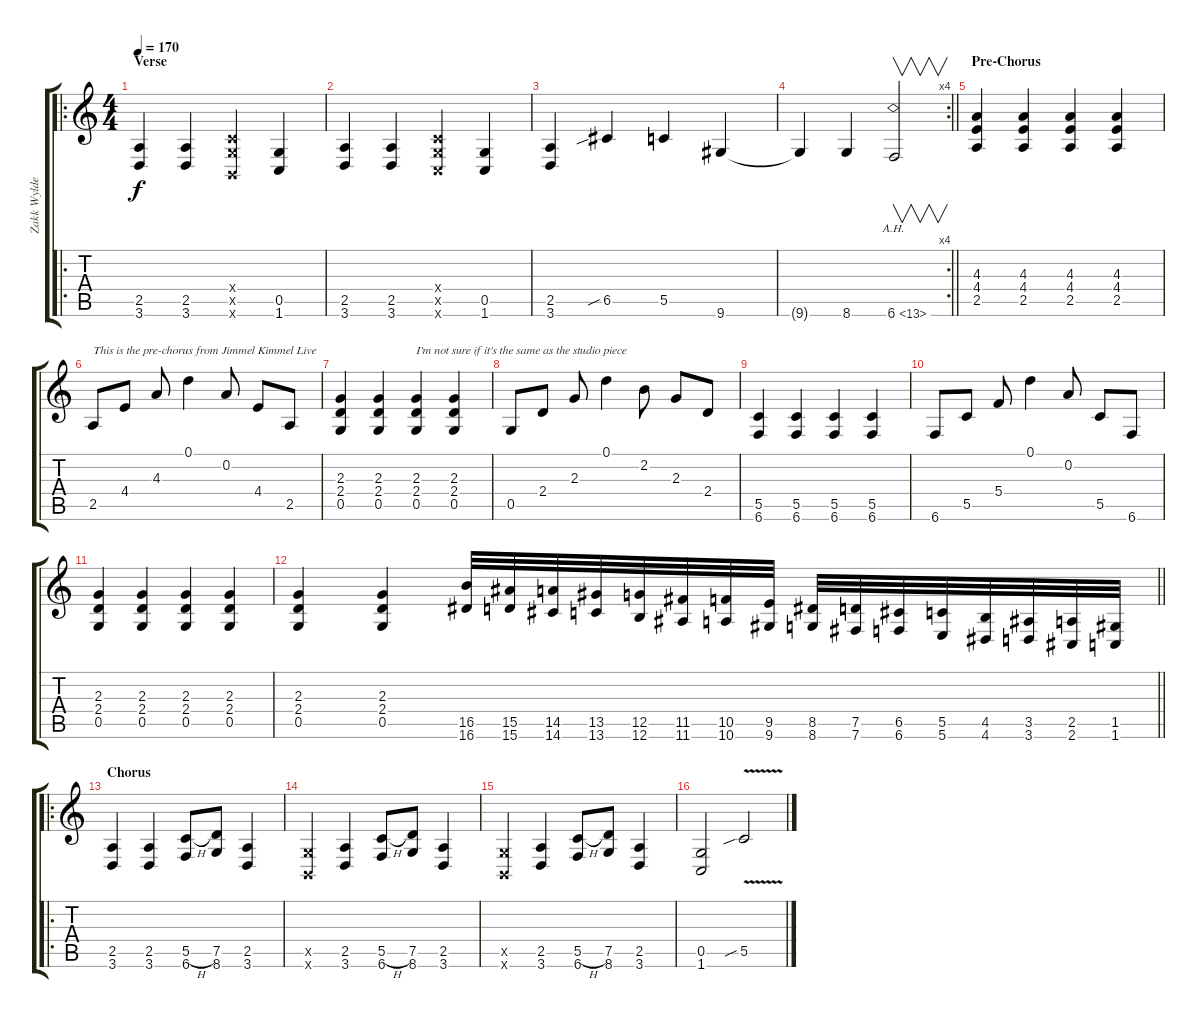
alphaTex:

\track ("Zakk Wylde" "Zakk Wylde") {instrument overdrivenguitar}
\staff {score tabs}
\tuning (D4 A3 F3 C3 G2 B1) {hide}
\ro
\ts (4 4)
\section ("" "Verse")
\tempo 170
\clef g2
\ks c
(2.5 3.6).4{dy f volume 13} (2.5 3.6).4 (0.4{x} 0.5{x} 0.6{x}).4 (0.5 1.6).4 |
(2.5 3.6).4 (2.5 3.6).4 (0.4{x} 0.5{x} 1.6{x}).4 (0.5 1.6).4 |
(2.5 3.6).4 6.5{sib}.4 5.5.4 9.6.4 |
\rc 4
\barLineRight lightlight
9.6{t}.4 8.6.4 6.6{ah 7}.2{v} |
\section ("" "Pre-Chorus")
(4.3 4.4 2.5).4{volume 15} (4.3 4.4 2.5).4 (4.3 4.4 2.5).4 (4.3 4.4 2.5).4 |
2.5.8{txt "This is the pre-chorus from Jimmel Kimmel Live"} 4.4.8 4.3.8 0.1.4 0.2.8 4.4.8 2.5.8 |
(2.3 2.4 0.5).4 (2.3 2.4 0.5).4 (2.3 2.4 0.5).4{txt "I'm not sure if it's the same as the studio piece"} (2.3 2.4 0.5).4 |
0.5.8 2.4.8 2.3.8 0.1.4 2.2.8 2.3.8 2.4.8 |
(5.5 6.6).4 (5.5 6.6).4 (5.5 6.6).4 (5.5 6.6).4 |
6.6.8 5.5.8 5.4.8 0.1.4 0.2.8 5.5.8 6.6.8 |
(2.3 2.4 0.5).4 (2.3 2.4 0.5).4 (2.3 2.4 0.5).4 (2.3 2.4 0.5).4 |
\barLineRight lightlight
(2.3 2.4 0.5).4 (2.3 2.4 0.5).4 (16.5 16.6).32{volume 16 instrument guitarfretnoise} (15.5 15.6).32 (14.5 14.6).32 (13.5 13.6).32 (12.5 12.6).32 (11.5 11.6).32 (10.5 10.6).32 (9.5 9.6).32 (8.5 8.6).32 (7.5 7.6).32 (6.5 6.6).32 (5.5 5.6).32 (4.5 4.6).32 (3.5 3.6).32 (2.5 2.6).32 (1.5 1.6).32 |
\ro
\section ("" "Chorus")
(2.5 3.6).4{volume 16 instrument distortionguitar} (2.5 3.6).4 (5.5{h} 6.6).8 (7.5 8.6).8 (2.5 3.6).4 |
(0.5{x} 0.6{x}).4 (2.5 3.6).4 (5.5{h} 6.6).8 (7.5 8.6).8 (2.5 3.6).4 |
(0.5{x} 0.6{x}).4 (2.5 3.6).4 (5.5{h} 6.6).8 (7.5 8.6).8 (2.5 3.6).4 |
(0.5 1.6).2 5.5{v sib}.2
